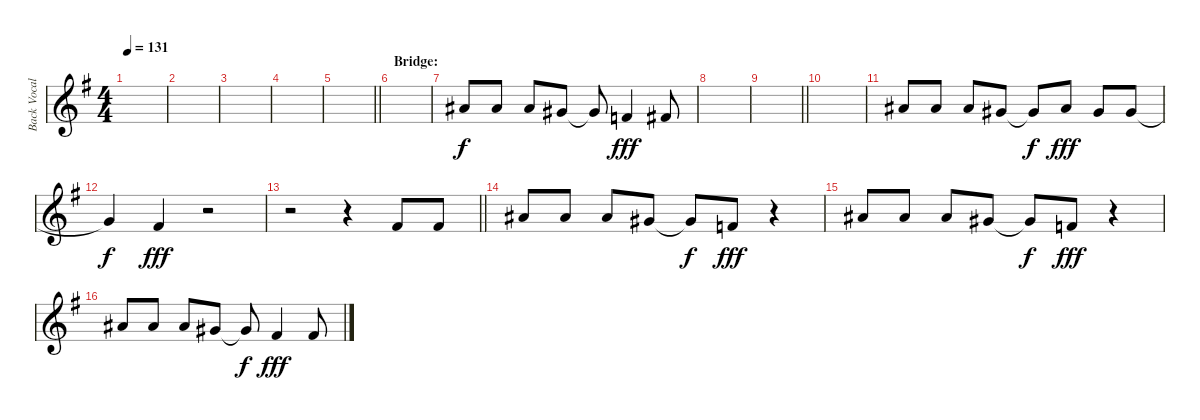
\track ("Back Vocals" "Back Vocal") {instrument brightacousticpiano}
\staff {score}
\tuning (Eb4 Bb3 Gb3 Db3 Ab2 Eb2) {hide}
\ts (4 4)
\tempo 131
\clef g2
\ks g
|
|
|
|
\barLineRight lightlight
|
\section ("" "Bridge:")
|
7.1.8 7.1.8 7.1.8 5.1.8 5.1{t}.8{dy f} 2.1.4{dy fff} 3.1.8 |
|
\barLineRight lightlight
|
|
7.1.8 7.1.8 7.1.8 5.1.8 5.1{t}.8{dy f} 7.1.8{dy fff} 5.1.8 5.1.8 |
5.1{t}.4{dy f} 3.1.4{dy fff} r.2 |
\barLineRight lightlight
r.2 r.4 3.1.8 3.1.8 |
7.1.8 7.1.8 7.1.8 5.1.8 5.1{t}.8{dy f} 2.1.8{dy fff} r.4 |
7.1.8 7.1.8 7.1.8 5.1.8 5.1{t}.8{dy f} 2.1.8{dy fff} r.4 |
7.1.8 7.1.8 7.1.8 5.1.8 5.1{t}.8{dy f} 3.1.4{dy fff} 3.1{sl}.8
